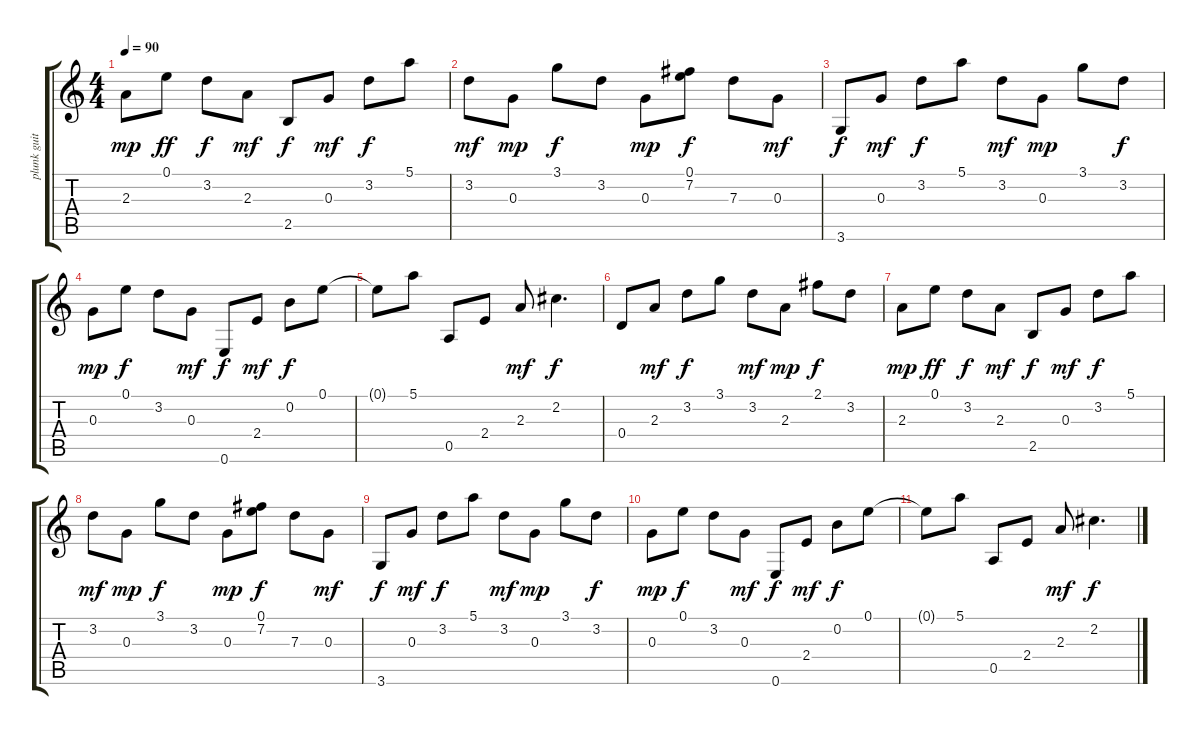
\track ("plunk guitar " "plunk guit") {instrument electricguitarclean}
\staff {score tabs}
\tuning (E4 B3 G3 D3 A2 E2) {hide}
\ts (4 4)
\tempo 90
\clef g2
\ks c
2.3.8{dy mp} 0.1.8{dy ff} 3.2.8{dy f} 2.3.8{dy mf} 2.5.8{dy f} 0.3.8{dy mf} 3.2.8{dy f} 5.1.8 |
3.2.8{dy mf} 0.3.8{dy mp} 3.1.8{dy f} 3.2.8 0.3.8{dy mp} (0.1 7.2).8{dy f} 7.3.8 0.3.8{dy mf} |
3.6.8{dy f} 0.3.8{dy mf} 3.2.8{dy f} 5.1.8 3.2.8{dy mf} 0.3.8{dy mp} 3.1.8 3.2.8{dy f} |
0.3.8{dy mp} 0.1.8{dy f} 3.2.8 0.3.8{dy mf} 0.6.8{dy f} 2.4.8{dy mf} 0.2.8{dy f} 0.1.8 |
0.1{t}.8 5.1.8 0.5.8 2.4.8 2.3.8{dy mf} 2.2.4{d dy f} |
0.4.8 2.3.8{dy mf} 3.2.8{dy f} 3.1.8 3.2.8{dy mf} 2.3.8{dy mp} 2.1.8{dy f} 3.2.8 |
2.3.8{dy mp} 0.1.8{dy ff} 3.2.8{dy f} 2.3.8{dy mf} 2.5.8{dy f} 0.3.8{dy mf} 3.2.8{dy f} 5.1.8 |
3.2.8{dy mf} 0.3.8{dy mp} 3.1.8{dy f} 3.2.8 0.3.8{dy mp} (0.1 7.2).8{dy f} 7.3.8 0.3.8{dy mf} |
3.6.8{dy f} 0.3.8{dy mf} 3.2.8{dy f} 5.1.8 3.2.8{dy mf} 0.3.8{dy mp} 3.1.8 3.2.8{dy f} |
0.3.8{dy mp} 0.1.8{dy f} 3.2.8 0.3.8{dy mf} 0.6.8{dy f} 2.4.8{dy mf} 0.2.8{dy f} 0.1.8 |
0.1{t}.8 5.1.8 0.5.8 2.4.8 2.3.8{dy mf} 2.2.4{d dy f}
